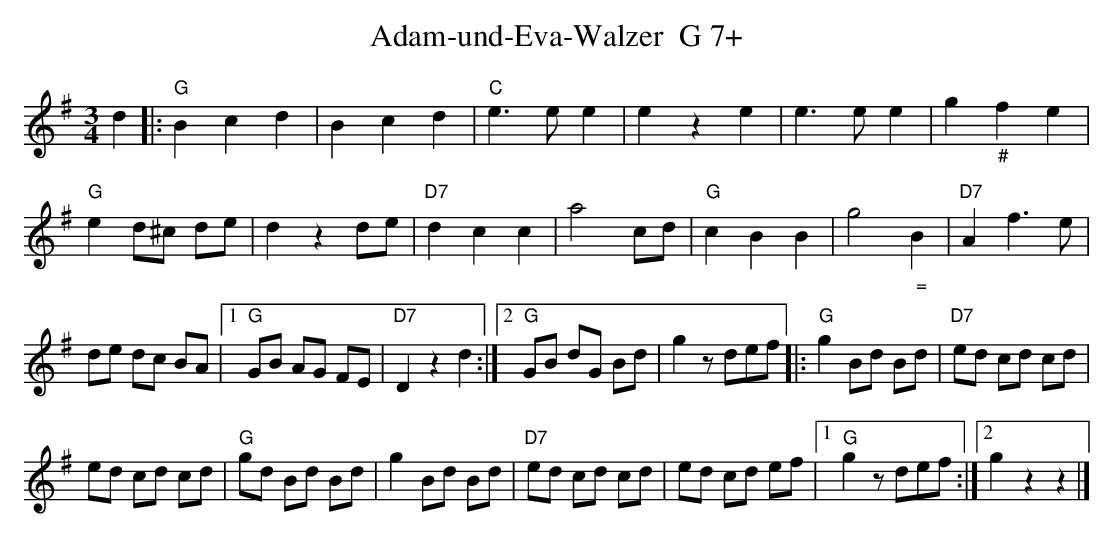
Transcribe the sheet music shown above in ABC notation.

X:1
T:Adam-und-Eva-Walzer  G 7+
M:3/4
L:1/4
K:G %%MIDI gchordon
d|: "G"Bcd | Bcd | "C"e>ee | eze | e>ee | g"_#"fe |
"G"ed/2^c/2 d/2e/2 | dzd/2e/2 | "D7"dcc | a2c/2d/2 | "G"cBB | g2"_ ="B | "D7"Af>e | [L:1/8]
de dc BA |1 "G"GB AG FE | "D7"D2z2d2 :|2 "G"GB dG Bd | g2zdef |: "G"g2Bd Bd | "D7"ed cd cd |
ed cd cd | "G"gd Bd Bd | g2Bd Bd | "D7"ed cd cd | ed cd ef |1 "G"g2zdef :|2 g2z2z2 |]
